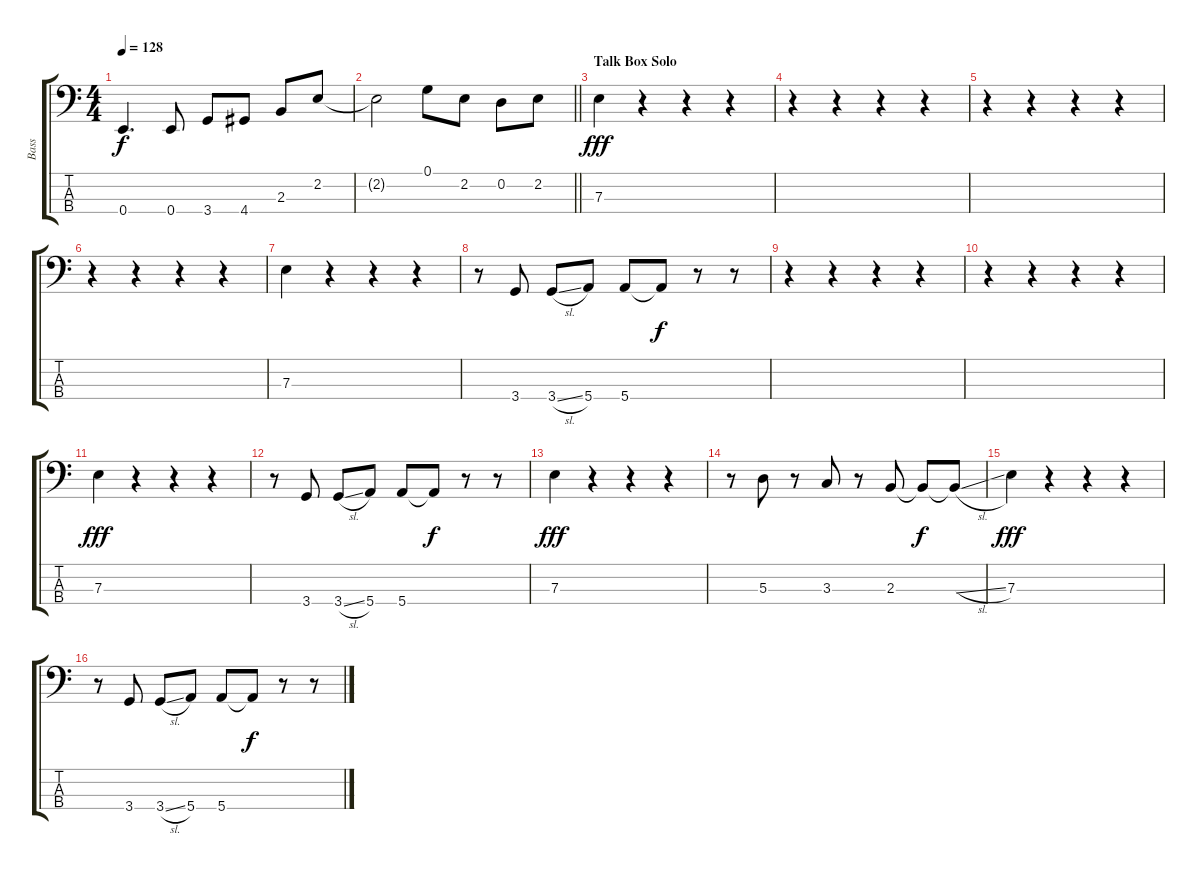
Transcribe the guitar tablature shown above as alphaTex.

\track ("Bass" "Bass") {instrument electricbassfinger}
\staff {score tabs}
\tuning (G2 D2 A1 E1) {hide}
\ts (4 4)
\tempo 128
\clef f4
\ks c
0.4.4{d dy f} 0.4.8 3.4.8 4.4.8 2.3.8 2.2.8 |
\barLineRight lightlight
2.2{t}.2 0.1.8 2.2.8 0.2.8 2.2.8 |
\section ("" "Talk Box Solo")
7.3.4{dy fff} r.4 r.4 r.4 |
r.4 r.4 r.4 r.4 |
r.4 r.4 r.4 r.4 |
r.4 r.4 r.4 r.4 |
7.3.4 r.4 r.4 r.4 |
r.8 3.4.8 3.4{sl}.8 5.4.8 5.4.8 5.4{t}.8{dy f} r.8 r.8 |
r.4 r.4 r.4 r.4 |
r.4 r.4 r.4 r.4 |
7.3.4{dy fff} r.4 r.4 r.4 |
r.8 3.4.8 3.4{sl}.8 5.4.8 5.4.8 5.4{t}.8{dy f} r.8 r.8 |
7.3.4{dy fff} r.4 r.4 r.4 |
r.8 5.3.8 r.8 3.3.8 r.8 2.3.8 2.3{t}.8{dy f} 2.3{sl t}.8 |
7.3.4{dy fff} r.4 r.4 r.4 |
r.8 3.4.8 3.4{sl}.8 5.4.8 5.4.8 5.4{t}.8{dy f} r.8 r.8
